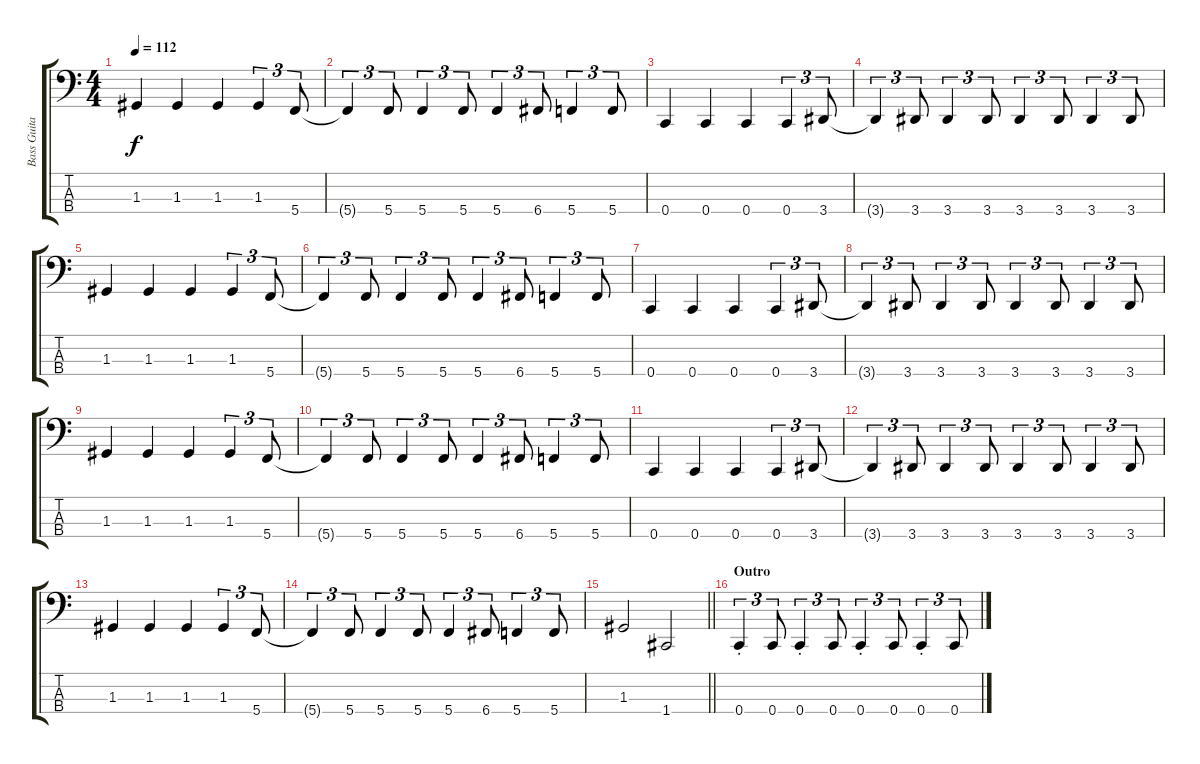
\track ("Bass Guitar (Marc McKnight)" "Bass Guita") {instrument electricbasspick}
\staff {score tabs}
\tuning (F2 C2 G1 C1) {hide}
\ts (4 4)
\tempo 112
\clef f4
\ks c
1.3.4{dy f} 1.3.4 1.3.4 1.3.4{tu (3 2)} 5.4.8{tu (3 2)} |
5.4{t}.4{tu (3 2)} 5.4.8{tu (3 2)} 5.4.4{tu (3 2)} 5.4.8{tu (3 2)} 5.4.4{tu (3 2)} 6.4.8{tu (3 2)} 5.4.4{tu (3 2)} 5.4.8{tu (3 2)} |
0.4.4 0.4.4 0.4.4 0.4.4{tu (3 2)} 3.4.8{tu (3 2)} |
3.4{t}.4{tu (3 2)} 3.4.8{tu (3 2)} 3.4.4{tu (3 2)} 3.4.8{tu (3 2)} 3.4.4{tu (3 2)} 3.4.8{tu (3 2)} 3.4.4{tu (3 2)} 3.4.8{tu (3 2)} |
1.3.4 1.3.4 1.3.4 1.3.4{tu (3 2)} 5.4.8{tu (3 2)} |
5.4{t}.4{tu (3 2)} 5.4.8{tu (3 2)} 5.4.4{tu (3 2)} 5.4.8{tu (3 2)} 5.4.4{tu (3 2)} 6.4.8{tu (3 2)} 5.4.4{tu (3 2)} 5.4.8{tu (3 2)} |
0.4.4 0.4.4 0.4.4 0.4.4{tu (3 2)} 3.4.8{tu (3 2)} |
3.4{t}.4{tu (3 2)} 3.4.8{tu (3 2)} 3.4.4{tu (3 2)} 3.4.8{tu (3 2)} 3.4.4{tu (3 2)} 3.4.8{tu (3 2)} 3.4.4{tu (3 2)} 3.4.8{tu (3 2)} |
1.3.4 1.3.4 1.3.4 1.3.4{tu (3 2)} 5.4.8{tu (3 2)} |
5.4{t}.4{tu (3 2)} 5.4.8{tu (3 2)} 5.4.4{tu (3 2)} 5.4.8{tu (3 2)} 5.4.4{tu (3 2)} 6.4.8{tu (3 2)} 5.4.4{tu (3 2)} 5.4.8{tu (3 2)} |
0.4.4 0.4.4 0.4.4 0.4.4{tu (3 2)} 3.4.8{tu (3 2)} |
3.4{t}.4{tu (3 2)} 3.4.8{tu (3 2)} 3.4.4{tu (3 2)} 3.4.8{tu (3 2)} 3.4.4{tu (3 2)} 3.4.8{tu (3 2)} 3.4.4{tu (3 2)} 3.4.8{tu (3 2)} |
1.3.4 1.3.4 1.3.4 1.3.4{tu (3 2)} 5.4.8{tu (3 2)} |
5.4{t}.4{tu (3 2)} 5.4.8{tu (3 2)} 5.4.4{tu (3 2)} 5.4.8{tu (3 2)} 5.4.4{tu (3 2)} 6.4.8{tu (3 2)} 5.4.4{tu (3 2)} 5.4.8{tu (3 2)} |
\barLineRight lightlight
1.3.2 1.4.2 |
\section ("" "Outro")
0.4{st}.4{tu (3 2)} 0.4.8{tu (3 2)} 0.4{st}.4{tu (3 2)} 0.4.8{tu (3 2)} 0.4{st}.4{tu (3 2)} 0.4.8{tu (3 2)} 0.4{st}.4{tu (3 2)} 0.4.8{tu (3 2)}
